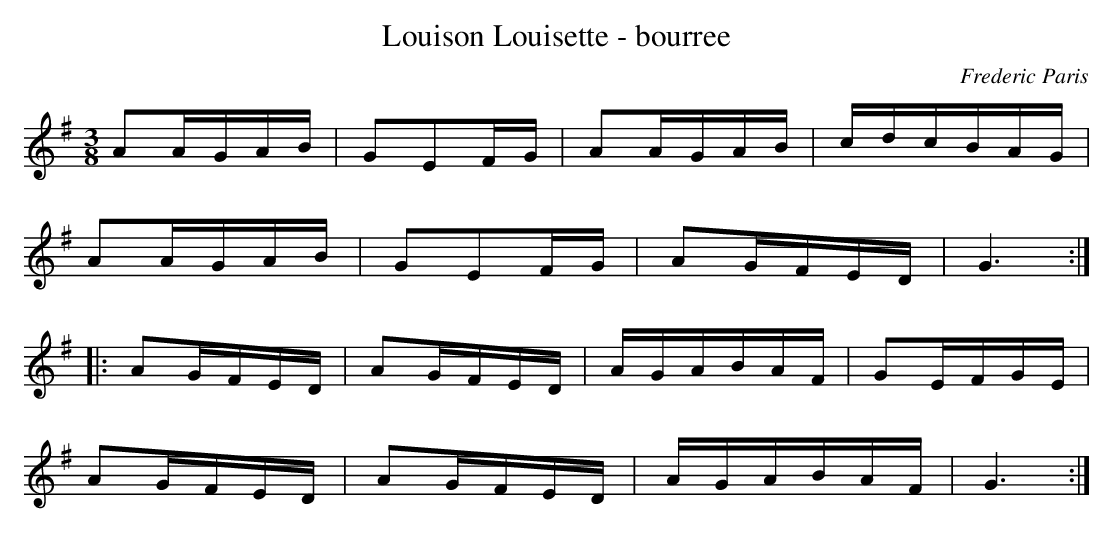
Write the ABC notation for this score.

X:1
T:Louison Louisette - bourree
C:Frederic Paris
M:3/8
L:1/16
K:G
A2AGAB|G2E2FG|A2AGAB|cdcBAG|
A2AGAB|G2E2FG|A2GFED|G6:|
|:A2GFED|A2GFED|AGABAF|G2EFGE|
A2GFED|A2GFED|AGABAF|G6:|
